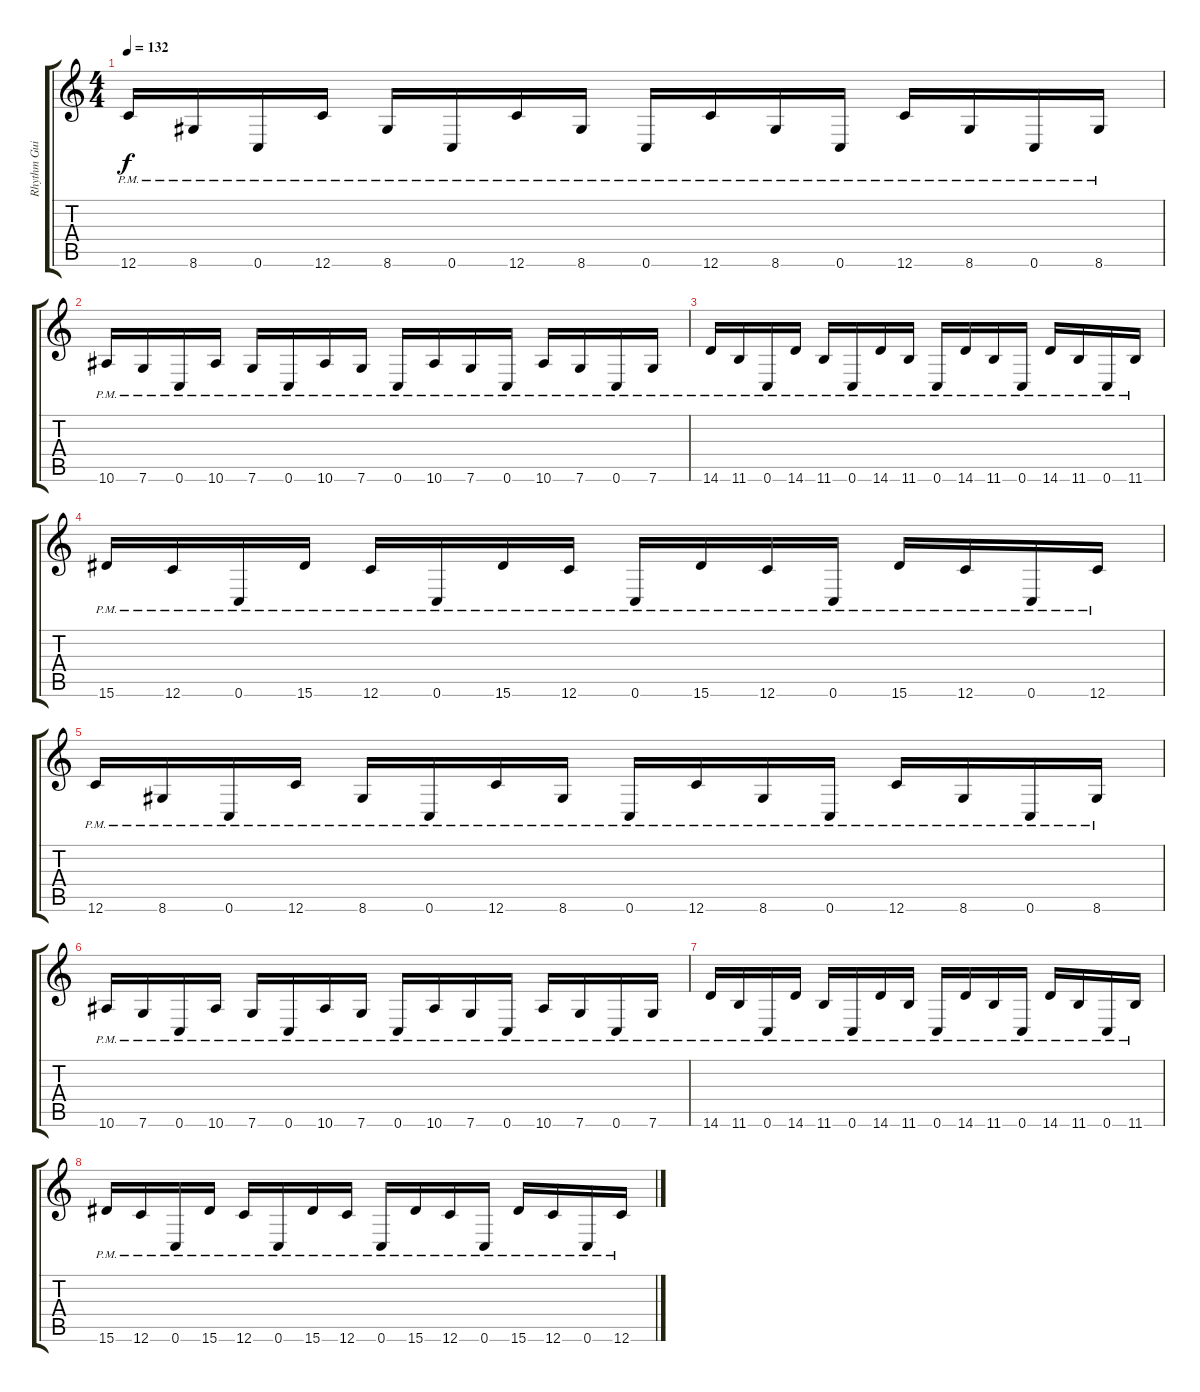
\track ("Rhythm Guitar 1" "Rhythm Gui") {instrument distortionguitar}
\staff {score tabs}
\tuning (D4 A3 F3 C3 G2 C2) {hide}
\ts (4 4)
\tempo 132
\clef g2
\ks c
12.6{pm}.16{dy f} 8.6{pm}.16 0.6{pm}.16 12.6{pm}.16 8.6{pm}.16 0.6{pm}.16 12.6{pm}.16 8.6{pm}.16 0.6{pm}.16 12.6{pm}.16 8.6{pm}.16 0.6{pm}.16 12.6{pm}.16 8.6{pm}.16 0.6{pm}.16 8.6{pm}.16 |
10.6{pm}.16 7.6{pm}.16 0.6{pm}.16 10.6{pm}.16 7.6{pm}.16 0.6{pm}.16 10.6{pm}.16 7.6{pm}.16 0.6{pm}.16 10.6{pm}.16 7.6{pm}.16 0.6{pm}.16 10.6{pm}.16 7.6{pm}.16 0.6{pm}.16 7.6{pm}.16 |
14.6{pm}.16 11.6{pm}.16 0.6{pm}.16 14.6{pm}.16 11.6{pm}.16 0.6{pm}.16 14.6{pm}.16 11.6{pm}.16 0.6{pm}.16 14.6{pm}.16 11.6{pm}.16 0.6{pm}.16 14.6{pm}.16 11.6{pm}.16 0.6{pm}.16 11.6{pm}.16 |
15.6{pm}.16 12.6{pm}.16 0.6{pm}.16 15.6{pm}.16 12.6{pm}.16 0.6{pm}.16 15.6{pm}.16 12.6{pm}.16 0.6{pm}.16 15.6{pm}.16 12.6{pm}.16 0.6{pm}.16 15.6{pm}.16 12.6{pm}.16 0.6{pm}.16 12.6{pm}.16 |
12.6{pm}.16 8.6{pm}.16 0.6{pm}.16 12.6{pm}.16 8.6{pm}.16 0.6{pm}.16 12.6{pm}.16 8.6{pm}.16 0.6{pm}.16 12.6{pm}.16 8.6{pm}.16 0.6{pm}.16 12.6{pm}.16 8.6{pm}.16 0.6{pm}.16 8.6{pm}.16 |
10.6{pm}.16 7.6{pm}.16 0.6{pm}.16 10.6{pm}.16 7.6{pm}.16 0.6{pm}.16 10.6{pm}.16 7.6{pm}.16 0.6{pm}.16 10.6{pm}.16 7.6{pm}.16 0.6{pm}.16 10.6{pm}.16 7.6{pm}.16 0.6{pm}.16 7.6{pm}.16 |
14.6{pm}.16 11.6{pm}.16 0.6{pm}.16 14.6{pm}.16 11.6{pm}.16 0.6{pm}.16 14.6{pm}.16 11.6{pm}.16 0.6{pm}.16 14.6{pm}.16 11.6{pm}.16 0.6{pm}.16 14.6{pm}.16 11.6{pm}.16 0.6{pm}.16 11.6{pm}.16 |
15.6{pm}.16 12.6{pm}.16 0.6{pm}.16 15.6{pm}.16 12.6{pm}.16 0.6{pm}.16 15.6{pm}.16 12.6{pm}.16 0.6{pm}.16 15.6{pm}.16 12.6{pm}.16 0.6{pm}.16 15.6{pm}.16 12.6{pm}.16 0.6{pm}.16 12.6{pm}.16
